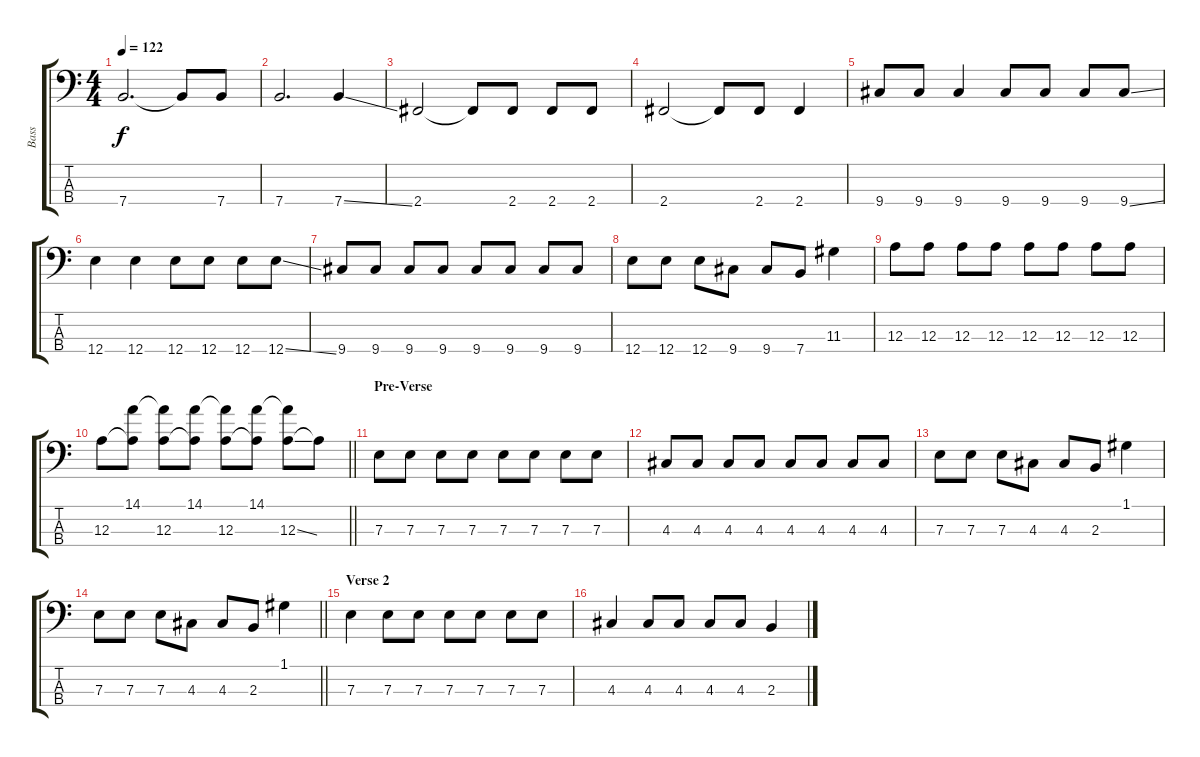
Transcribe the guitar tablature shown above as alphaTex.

\track ("Bass" "Bass") {instrument electricbassfinger}
\staff {score tabs}
\tuning (G2 D2 A1 E1) {hide}
\ts (4 4)
\tempo 122
\clef f4
\ks c
7.4.2{d dy f} 7.4{t}.8 7.4.8 |
7.4.2{d} 7.4{ss}.4 |
2.4.2 2.4{t}.8 2.4.8 2.4.8 2.4.8 |
2.4.2 2.4{t}.8 2.4.8 2.4.4 |
9.4.8 9.4.8 9.4.4 9.4.8 9.4.8 9.4.8 9.4{ss}.8 |
12.4.4 12.4.4 12.4.8 12.4.8 12.4.8 12.4{ss}.8 |
9.4.8 9.4.8 9.4.8 9.4.8 9.4.8 9.4.8 9.4.8 9.4.8 |
12.4.8 12.4.8 12.4.8 9.4.8 9.4.8 7.4.8 11.3.4 |
12.3.8 12.3.8 12.3.8 12.3.8 12.3.8 12.3.8 12.3.8 12.3.8 |
\barLineRight lightlight
12.3.8 (14.1 12.3{t}).8 (14.1{t} 12.3).8 (14.1 12.3{t}).8 (14.1{t} 12.3).8 (14.1 12.3{t}).8 (14.1{t} 12.3{ss}).8 12.3{t}.8 |
\section ("" "Pre-Verse")
7.3.8 7.3.8 7.3.8 7.3.8 7.3.8 7.3.8 7.3.8 7.3.8 |
4.3.8 4.3.8 4.3.8 4.3.8 4.3.8 4.3.8 4.3.8 4.3.8 |
7.3.8 7.3.8 7.3.8 4.3.8 4.3.8 2.3.8 1.1.4 |
\barLineRight lightlight
7.3.8 7.3.8 7.3.8 4.3.8 4.3.8 2.3.8 1.1.4 |
\section ("" "Verse 2")
7.3.4 7.3.8 7.3.8 7.3.8 7.3.8 7.3.8 7.3.8 |
4.3.4 4.3.8 4.3.8 4.3.8 4.3.8 2.3.4
